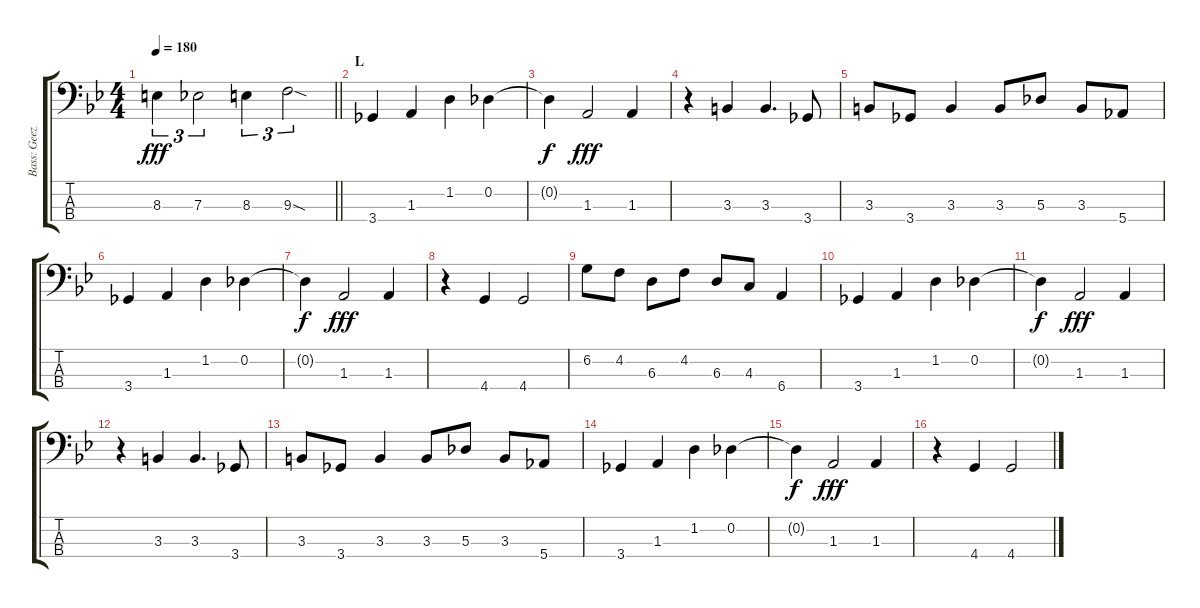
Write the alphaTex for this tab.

\track ("Bass: Geezer" "Bass: Geez") {instrument electricbassfinger}
\staff {score tabs}
\tuning (Gb2 Db2 Ab1 Eb1) {hide}
\ts (4 4)
\tempo 180
\clef f4
\barLineRight lightlight
\ks bb
8.3.4{tu (3 2) dy fff} 7.3.2{tu (3 2)} 8.3.4{tu (3 2)} 9.3{sod}.2{tu (3 2)} |
\section ("" "L")
3.4.4 1.3.4 1.2.4 0.2.4 |
0.2{t}.4{dy f} 1.3.2{dy fff} 1.3.4 |
r.4 3.3.4 3.3.4{d} 3.4.8 |
3.3.8 3.4.8 3.3.4 3.3.8 5.3.8 3.3.8 5.4.8 |
3.4.4 1.3.4 1.2.4 0.2.4 |
0.2{t}.4{dy f} 1.3.2{dy fff} 1.3.4 |
r.4 4.4.4 4.4.2 |
6.2.8 4.2.8 6.3.8 4.2.8 6.3.8 4.3.8 6.4.4 |
3.4.4 1.3.4 1.2.4 0.2.4 |
0.2{t}.4{dy f} 1.3.2{dy fff} 1.3.4 |
r.4 3.3.4 3.3.4{d} 3.4.8 |
3.3.8 3.4.8 3.3.4 3.3.8 5.3.8 3.3.8 5.4.8 |
3.4.4 1.3.4 1.2.4 0.2.4 |
0.2{t}.4{dy f} 1.3.2{dy fff} 1.3.4 |
r.4 4.4.4 4.4.2
